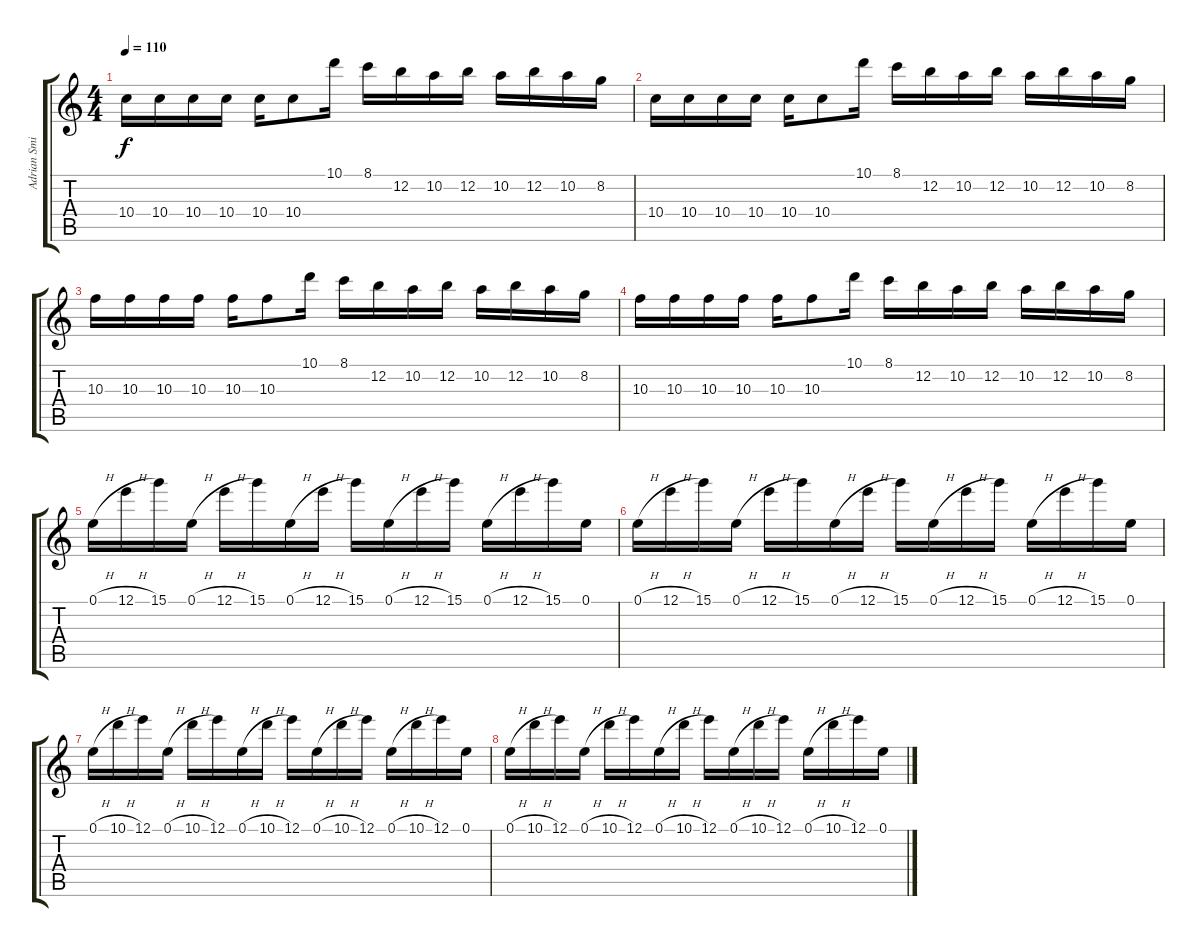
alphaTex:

\track ("Adrian Smith" "Adrian Smi") {instrument distortionguitar}
\staff {score tabs}
\tuning (E4 B3 G3 D3 A2 E2) {hide}
\ts (4 4)
\tempo 110
\clef g2
\ks c
10.4.16{dy f} 10.4.16 10.4.16 10.4.16 10.4.16 10.4.8 10.1.16 8.1.16 12.2.16 10.2.16 12.2.16 10.2.16 12.2.16 10.2.16 8.2.16 |
10.4.16 10.4.16 10.4.16 10.4.16 10.4.16 10.4.8 10.1.16 8.1.16 12.2.16 10.2.16 12.2.16 10.2.16 12.2.16 10.2.16 8.2.16 |
10.3.16 10.3.16 10.3.16 10.3.16 10.3.16 10.3.8 10.1.16 8.1.16 12.2.16 10.2.16 12.2.16 10.2.16 12.2.16 10.2.16 8.2.16 |
10.3.16 10.3.16 10.3.16 10.3.16 10.3.16 10.3.8 10.1.16 8.1.16 12.2.16 10.2.16 12.2.16 10.2.16 12.2.16 10.2.16 8.2.16 |
0.1{h}.16 12.1{h}.16 15.1.16 0.1{h}.16 12.1{h}.16 15.1.16 0.1{h}.16 12.1{h}.16 15.1.16 0.1{h}.16 12.1{h}.16 15.1.16 0.1{h}.16 12.1{h}.16 15.1.16 0.1.16 |
0.1{h}.16 12.1{h}.16 15.1.16 0.1{h}.16 12.1{h}.16 15.1.16 0.1{h}.16 12.1{h}.16 15.1.16 0.1{h}.16 12.1{h}.16 15.1.16 0.1{h}.16 12.1{h}.16 15.1.16 0.1.16 |
0.1{h}.16 10.1{h}.16 12.1.16 0.1{h}.16 10.1{h}.16 12.1.16 0.1{h}.16 10.1{h}.16 12.1.16 0.1{h}.16 10.1{h}.16 12.1.16 0.1{h}.16 10.1{h}.16 12.1.16 0.1.16 |
0.1{h}.16 10.1{h}.16 12.1.16 0.1{h}.16 10.1{h}.16 12.1.16 0.1{h}.16 10.1{h}.16 12.1.16 0.1{h}.16 10.1{h}.16 12.1.16 0.1{h}.16 10.1{h}.16 12.1.16 0.1.16
